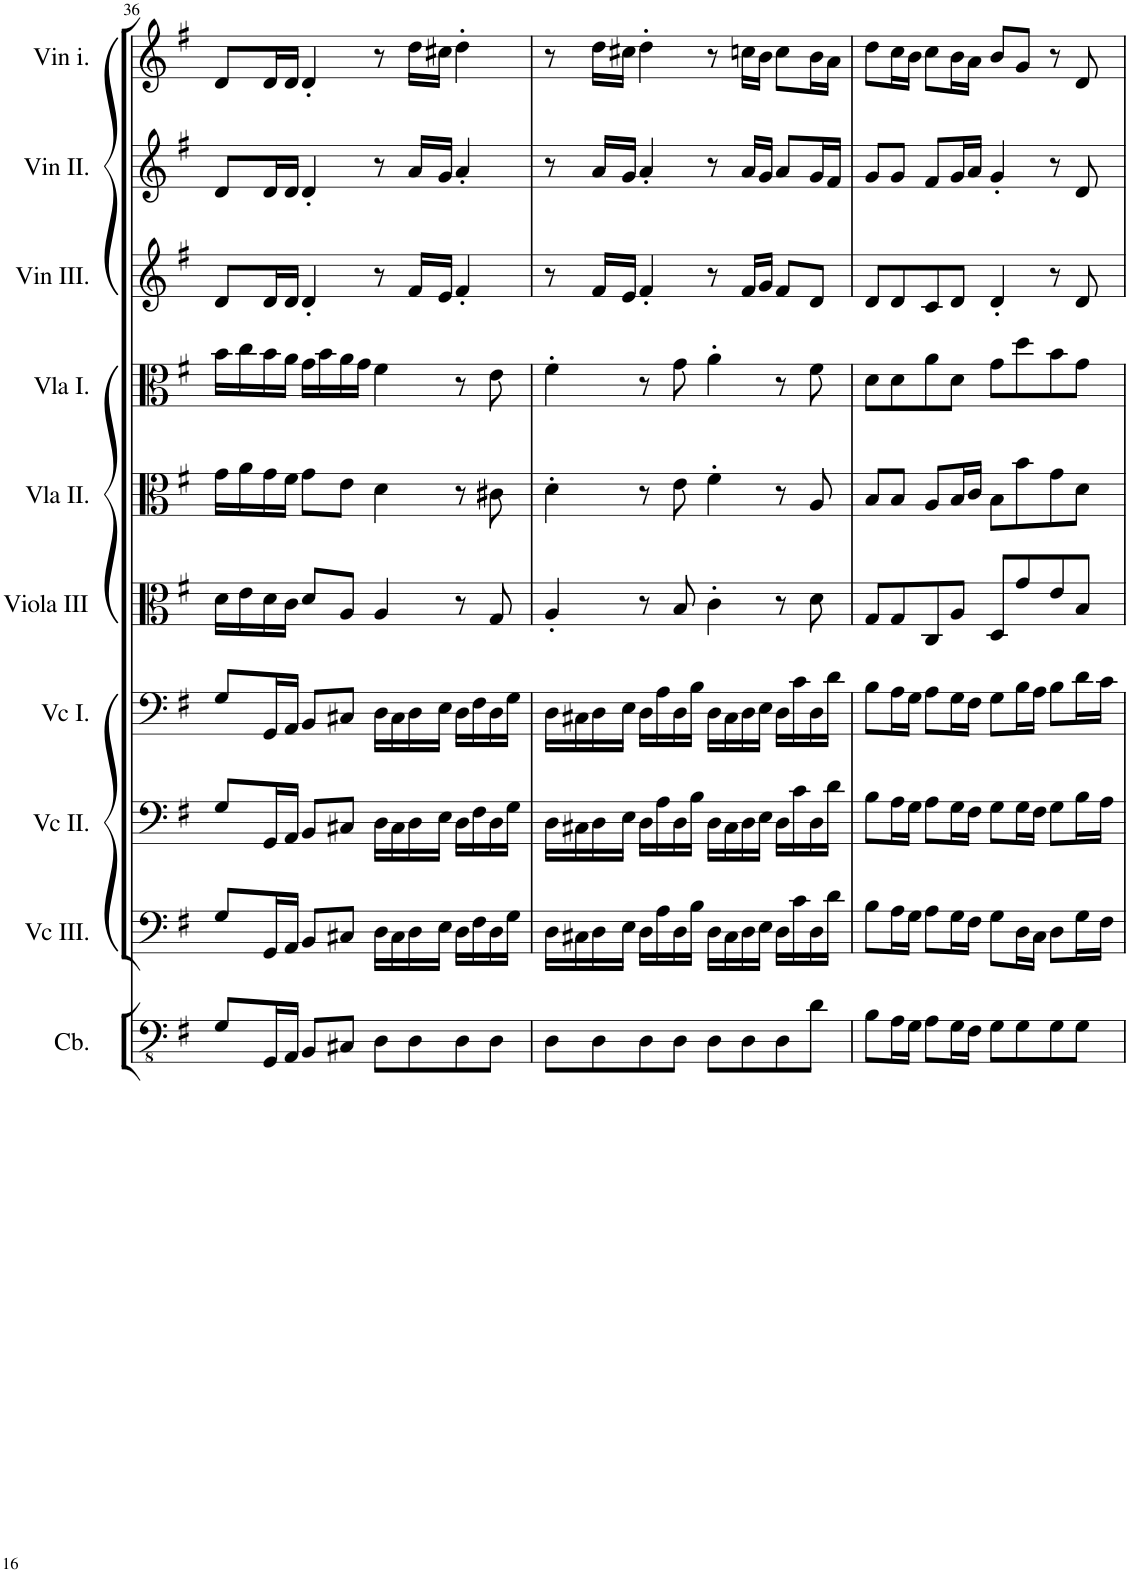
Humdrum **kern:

**kern	**kern	**kern	**kern	**kern	**kern	**kern	**kern	**kern	**kern
*part10	*part9	*part8	*part7	*part6	*part5	*part4	*part3	*part2	*part1
*staff10	*staff9	*staff8	*staff7	*staff6	*staff5	*staff4	*staff3	*staff2	*staff1
*I"Contrabass	*I"Violoncello III	*I"Violoncello II	*I"Violoncello I	*I"Viola III	*I"Viola II	*I"Viola I	*I"Violin III	*I"Violin II	*I"Violin I
*I'Cb.	*I'Vc III.	*I'Vc II.	*I'Vc I.	*I'Viola III	*I'Vla II.	*I'Vla I.	*I'Vin III.	*I'Vin II.	*I'Vin i.
!!LO:PB:g=z
*clefFv4	*clefF4	*clefF4	*clefF4	*clefC3	*clefC3	*clefC3	*clefG2	*clefG2	*clefG2
*ITrd7c12	*	*	*	*	*	*	*	*	*
*k[f#]	*k[f#]	*k[f#]	*k[f#]	*k[f#]	*k[f#]	*k[f#]	*k[f#]	*k[f#]	*k[f#]
*M4/4	*M4/4	*M4/4	*M4/4	*M4/4	*M4/4	*M4/4	*M4/4	*M4/4	*M4/4
=36	=36	=36	=36	=36	=36	=36	=36	=36	=36
8GG/L	8G/L	8G/L	8G/L	16d\LL	16g\LL	16b\LL	8d/L	8d/L	8d/L
.	.	.	.	16e\	16a\	16cc\	.	.	.
16GGG/L	16GG/L	16GG/L	16GG/L	16d\	16g\	16b\	16d/L	16d/L	16d/L
16AAA/JJ	16AA/JJ	16AA/JJ	16AA/JJ	16c\JJ	16f#\JJ	16a\JJ	16d/JJ	16d/JJ	16d/JJ
8BBB/L	8BB/L	8BB/L	8BB/L	8d/L	8g\L	16g\LL	4d'/	4d'/	4d'/
.	.	.	.	.	.	16b\	.	.	.
8CC#X/J	8C#X/J	8C#X/J	8C#X/J	8A/J	8e\J	16a\	.	.	.
.	.	.	.	.	.	16g\JJ	.	.	.
8DD\L	16D\LL	16D\LL	16D\LL	4A/	4d\	4f#\	8r	8r	8r
.	16C#\	16C#\	16C#\	.	.	.	.	.	.
8DD\	16D\	16D\	16D\	.	.	.	16f#/LL	16a/LL	16dd\LL
.	16E\JJ	16E\JJ	16E\JJ	.	.	.	16e/JJ	16g/JJ	16cc#X\JJ
8DD\	16D\LL	16D\LL	16D\LL	8r	8r	8r	4f#'/	4a'/	4dd'\
.	16F#\	16F#\	16F#\	.	.	.	.	.	.
8DD\J	16D\	16D\	16D\	8G/	8c#X\	8e\	.	.	.
.	16G\JJ	16G\JJ	16G\JJ	.	.	.	.	.	.
=37	=37	=37	=37	=37	=37	=37	=37	=37	=37
8DD\L	16D\LL	16D\LL	16D\LL	4A'/	4d'\	4f#'\	8r	8r	8r
.	16C#X\	16C#X\	16C#X\	.	.	.	.	.	.
8DD\	16D\	16D\	16D\	.	.	.	16f#/LL	16a/LL	16dd\LL
.	16E\JJ	16E\JJ	16E\JJ	.	.	.	16e/JJ	16g/JJ	16cc#X\JJ
8DD\	16D\LL	16D\LL	16D\LL	8r	8r	8r	4f#'/	4a'/	4dd'\
.	16A\	16A\	16A\	.	.	.	.	.	.
8DD\J	16D\	16D\	16D\	8B/	8e\	8g\	.	.	.
.	16B\JJ	16B\JJ	16B\JJ	.	.	.	.	.	.
8DD\L	16D\LL	16D\LL	16D\LL	4c'\	4f#'\	4a'\	8r	8r	8r
.	16C#\	16C#\	16C#\	.	.	.	.	.	.
8DD\	16D\	16D\	16D\	.	.	.	16f#/LL	16a/LL	16ccn\LL
.	16E\JJ	16E\JJ	16E\JJ	.	.	.	16g/JJ	16g/JJ	16b\JJ
8DD\	16D\LL	16D\LL	16D\LL	8r	8r	8r	8f#/L	8a/L	8cc\L
.	16c\	16c\	16c\	.	.	.	.	.	.
8D\J	16D\	16D\	16D\	8d\	8A/	8f#\	8d/J	16g/L	16b\L
.	16d\JJ	16d\JJ	16d\JJ	.	.	.	.	16f#/JJ	16a\JJ
=38	=38	=38	=38	=38	=38	=38	=38	=38	=38
8BB\L	8B\L	8B\L	8B\L	8G/L	8B/L	8d\L	8d/L	8g/L	8dd\L
16AA\L	16A\L	16A\L	16A\L	8G/	8B/J	8d\	8d/	8g/J	16cc\L
16GG\JJ	16G\JJ	16G\JJ	16G\JJ	.	.	.	.	.	16b\JJ
8AA\L	8A\L	8A\L	8A\L	8C/	8A/L	8a\	8c/	8f#/L	8cc\L
16GG\L	16G\L	16G\L	16G\L	8A/J	16B/L	8d\J	8d/J	16g/L	16b\L
16FF#\JJ	16F#\JJ	16F#\JJ	16F#\JJ	.	16c/JJ	.	.	16a/JJ	16a\JJ
8GG\L	8G\L	8G\L	8G\L	8D/L	8B\L	8g\L	4d'/	4g'/	8b/L
8GG\	16D\L	16G\L	16B\L	8g/	8b\	8dd\	.	.	8g/J
.	16C\JJ	16F#\JJ	16A\JJ	.	.	.	.	.	.
8GG\	8D\L	8G\L	8B\L	8e/	8g\	8b\	8r	8r	8r
8GG\J	16G\L	16B\L	16d\L	8B/J	8d\J	8g\J	8d/	8d/	8d/
.	16F#\JJ	16A\JJ	16c\JJ	.	.	.	.	.	.
=	=	=	=	=	=	=	=	=	=
*-	*-	*-	*-	*-	*-	*-	*-	*-	*-
